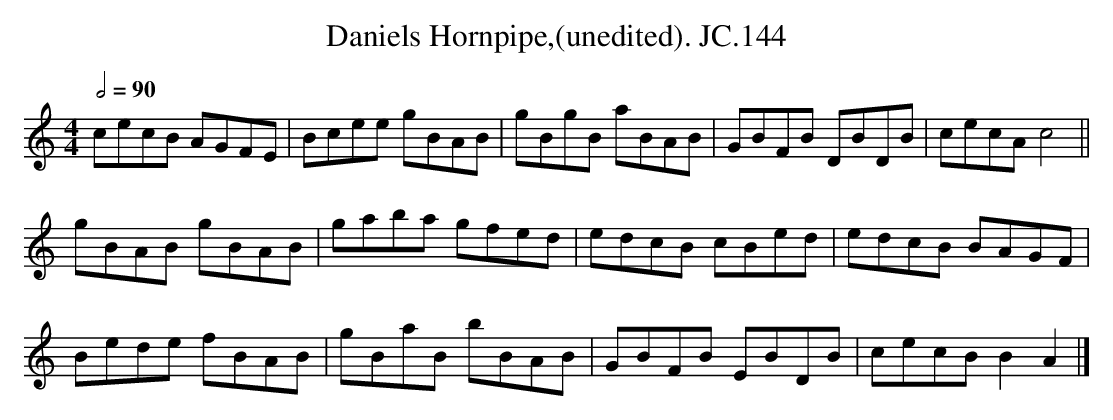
X:1
T:Daniels Hornpipe,(unedited). JC.144
M:4/4
L:1/8
Q:2/4=90
K:None
cecB AGFE|\\
Bcee gBAB|gBgB aBAB|GBFB DBDB|cecAc4||
gBAB gBAB|gaba gfed|edcB cBed|edcB BAGF|
Bede fBAB|gBaB bBAB|GBFB EBDB|cecB B2A2|]
